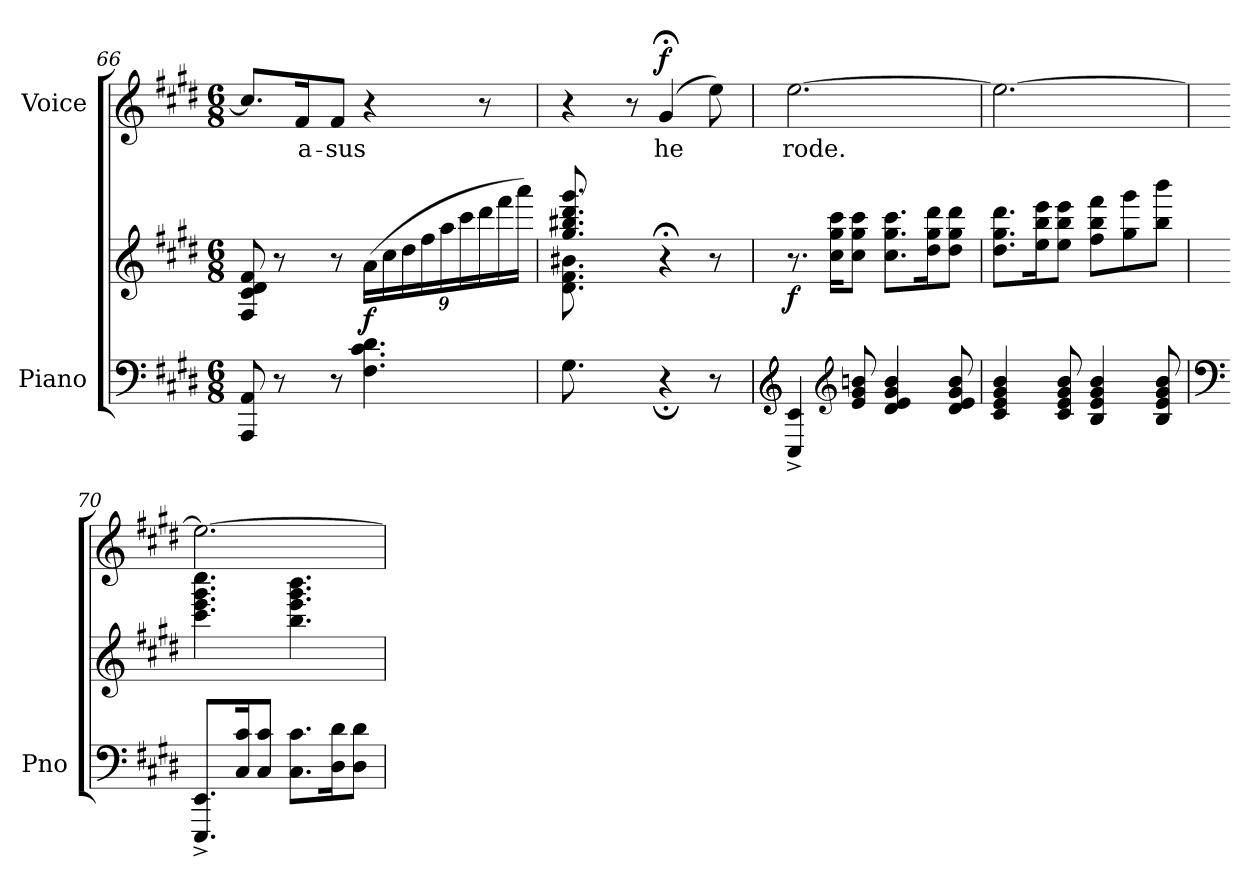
**kern	**kern	**dynam	**kern	**text	**dynam
*part2	*part2	*part2	*part1	*part1	*part1
*staff3	*staff2	*staff2/3	*staff1	*staff1	*staff1
*I"Piano	*	*	*I"Voice	*	*
*I'Pno	*	*	*	*	*
*clefF4	*clefG2	*	*clefG2	*	*
*k[f#c#g#d#]	*k[f#c#g#d#]	*	*k[f#c#g#d#]	*	*
*M6/8	*M6/8	*	*M6/8	*	*
=66	=66	=66	=66	=66	=66
8AAA/ 8AA/	8F#/ 8c#/ 8d#/ 8f#/	.	8.cc#/L]	.	.
8r	8r	.	.	.	.
.	.	.	16f#/K	-a-	.
8r	8r	.	8f#/J	-sus	.
*	*Xbrackettup	*	*	*	*
!	!	!LO:DY:b	!	!	!
4.F#\ 4.c#\ 4.d#\	(24a\LL	f	4r	.	.
.	24cc#\	.	.	.	.
.	24dd#\	.	.	.	.
.	24ff#\	.	.	.	.
.	24aa\	.	.	.	.
.	24ccc#\	.	.	.	.
.	24ddd#\	.	8r	.	.
.	24fff#\	.	.	.	.
.	24aaa\JJ)	.	.	.	.
=67	=67	=67	=67	=67	=67
*^	*^	*	*	*	*
*	*^	*	*	*	*	*	*
8.ryy	8.ryy	8.G#\	8.gg#/ 8.bb#X/ 8.ddd#/ 8.ggg#/L	8.d#\ 8.f#\ 8.b#X\L	.	4r	.	.
16G#/K	16GG#^\K	2ryy	8.ryy	2ryy	.	.	.	.
8G#/J	8GG#^\J	.	.	.	.	8r	.	.
!	!	!	!	!	!	!	!	!LO:DY:a
4.ryy	4r;<	.	4r;<	.	.	(4g#;</	he	f
.	8r	.	8r	.	.	8ee\)	.	.
.	.	16ryy	.	16ryy	.	.	.	.
=68	=68	=68	=68	=68	=68	=68	=68	=68
!	!	!	!	!	!LO:DY:b	!	!	!
*v	*v	*v	*	*	*	*	*	*
*	*v	*v	*	*	*	*
4EEE/^> 4EE/^>	8.r	f	[2.ee\	rode.	.
.	16cc#\ 16gg#\ 16ccc#\KL	.	.	.	.
*clefG2	*	*	*	*	*
8e/ 8g#/ 8bn/	8cc#\ 8gg#\ 8ccc#\J	.	.	.	.
4d#/ 4e/ 4g#/ 4b/	8.cc#\ 8.gg#\ 8.ccc#\L	.	.	.	.
.	16dd#\ 16gg#\ 16ddd#\K	.	.	.	.
8d#/ 8e/ 8g#/ 8b/	8dd#\ 8gg#\ 8ddd#\J	.	.	.	.
=69	=69	=69	=69	=69	=69
4c#/ 4e/ 4g#/ 4b/	8.dd#\ 8.gg#\ 8.ddd#\L	.	2.ee\_	.	.
.	16ee\ 16bb\ 16eee\K	.	.	.	.
8c#/ 8e/ 8g#/ 8b/	8ee\ 8bb\ 8eee\J	.	.	.	.
4B/ 4e/ 4g#/ 4b/	8ff#\ 8bb\ 8fff#\L	.	.	.	.
.	8gg#\ 8ggg#\	.	.	.	.
8B/ 8e/ 8g#/ 8b/	8bb\ 8bbb\J	.	.	.	.
=70	=70	=70	=70	=70	=70
*clefF4	*	*	*	*	*
8.EEE/^> 8.EE/^>L	4.ccc#\ 4.eee\ 4.ggg#\ 4.cccc#\	.	2.ee\_	.	.
16C#/ 16c#/K	.	.	.	.	.
8C#/ 8c#/J	.	.	.	.	.
8.C#\ 8.c#\L	4.bb\ 4.eee\ 4.ggg#\ 4.bbb\	.	.	.	.
16D#\ 16d#\K	.	.	.	.	.
8D#\ 8d#\J	.	.	.	.	.
=	=	=	=	=	=
*-	*-	*-	*-	*-	*-
